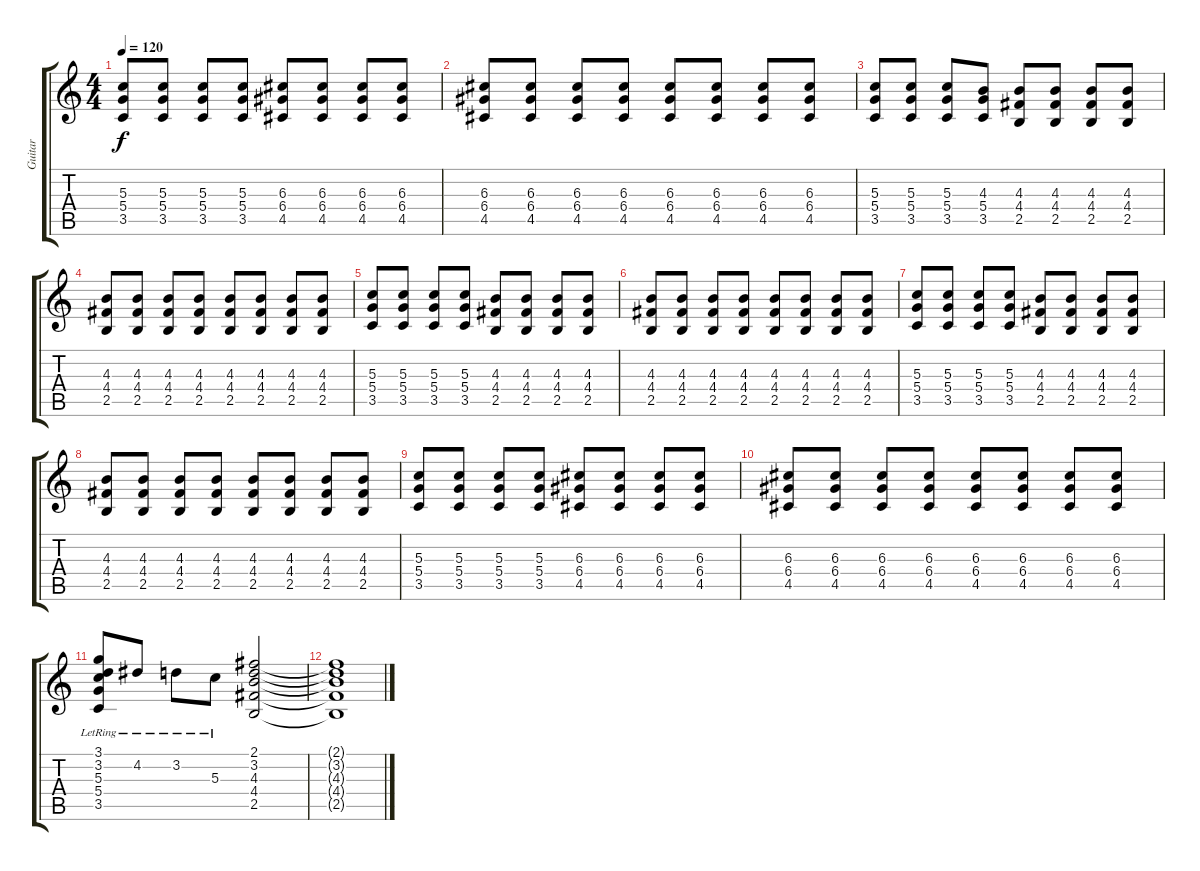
\track ("Guitar" "Guitar") {instrument distortionguitar}
\staff {score tabs}
\tuning (E4 B3 G3 D3 A2 E2) {hide}
\ts (4 4)
\tempo 120
\clef g2
\ks c
(5.3 5.4 3.5).8{dy f} (5.3 5.4 3.5).8 (5.3 5.4 3.5).8 (5.3 5.4 3.5).8 (6.3 6.4 4.5).8 (6.3 6.4 4.5).8 (6.3 6.4 4.5).8 (6.3 6.4 4.5).8 |
(6.3 6.4 4.5).8 (6.3 6.4 4.5).8 (6.3 6.4 4.5).8 (6.3 6.4 4.5).8 (6.3 6.4 4.5).8 (6.3 6.4 4.5).8 (6.3 6.4 4.5).8 (6.3 6.4 4.5).8 |
(5.3 5.4 3.5).8 (5.3 5.4 3.5).8 (5.3 5.4 3.5).8 (4.3 5.4 3.5).8 (4.3 4.4 2.5).8 (4.3 4.4 2.5).8 (4.3 4.4 2.5).8 (4.3 4.4 2.5).8 |
(4.3 4.4 2.5).8 (4.3 4.4 2.5).8 (4.3 4.4 2.5).8 (4.3 4.4 2.5).8 (4.3 4.4 2.5).8 (4.3 4.4 2.5).8 (4.3 4.4 2.5).8 (4.3 4.4 2.5).8 |
(5.3 5.4 3.5).8 (5.3 5.4 3.5).8 (5.3 5.4 3.5).8 (5.3 5.4 3.5).8 (4.3 4.4 2.5).8 (4.3 4.4 2.5).8 (4.3 4.4 2.5).8 (4.3 4.4 2.5).8 |
(4.3 4.4 2.5).8 (4.3 4.4 2.5).8 (4.3 4.4 2.5).8 (4.3 4.4 2.5).8 (4.3 4.4 2.5).8 (4.3 4.4 2.5).8 (4.3 4.4 2.5).8 (4.3 4.4 2.5).8 |
(5.3 5.4 3.5).8 (5.3 5.4 3.5).8 (5.3 5.4 3.5).8 (5.3 5.4 3.5).8 (4.3 4.4 2.5).8 (4.3 4.4 2.5).8 (4.3 4.4 2.5).8 (4.3 4.4 2.5).8 |
(4.3 4.4 2.5).8 (4.3 4.4 2.5).8 (4.3 4.4 2.5).8 (4.3 4.4 2.5).8 (4.3 4.4 2.5).8 (4.3 4.4 2.5).8 (4.3 4.4 2.5).8 (4.3 4.4 2.5).8 |
(5.3 5.4 3.5).8 (5.3 5.4 3.5).8 (5.3 5.4 3.5).8 (5.3 5.4 3.5).8 (6.3 6.4 4.5).8 (6.3 6.4 4.5).8 (6.3 6.4 4.5).8 (6.3 6.4 4.5).8 |
(6.3 6.4 4.5).8 (6.3 6.4 4.5).8 (6.3 6.4 4.5).8 (6.3 6.4 4.5).8 (6.3 6.4 4.5).8 (6.3 6.4 4.5).8 (6.3 6.4 4.5).8 (6.3 6.4 4.5).8 |
(3.1{lr} 3.2{lr} 5.3{lr} 5.4{lr} 3.5{lr}).8{instrument acousticguitarsteel} 4.2{lr}.8 3.2{lr}.8 5.3{lr}.8 (2.1 3.2 4.3 4.4 2.5).2 |
(2.1{t} 3.2{t} 4.3{t} 4.4{t} 2.5{t}).1
